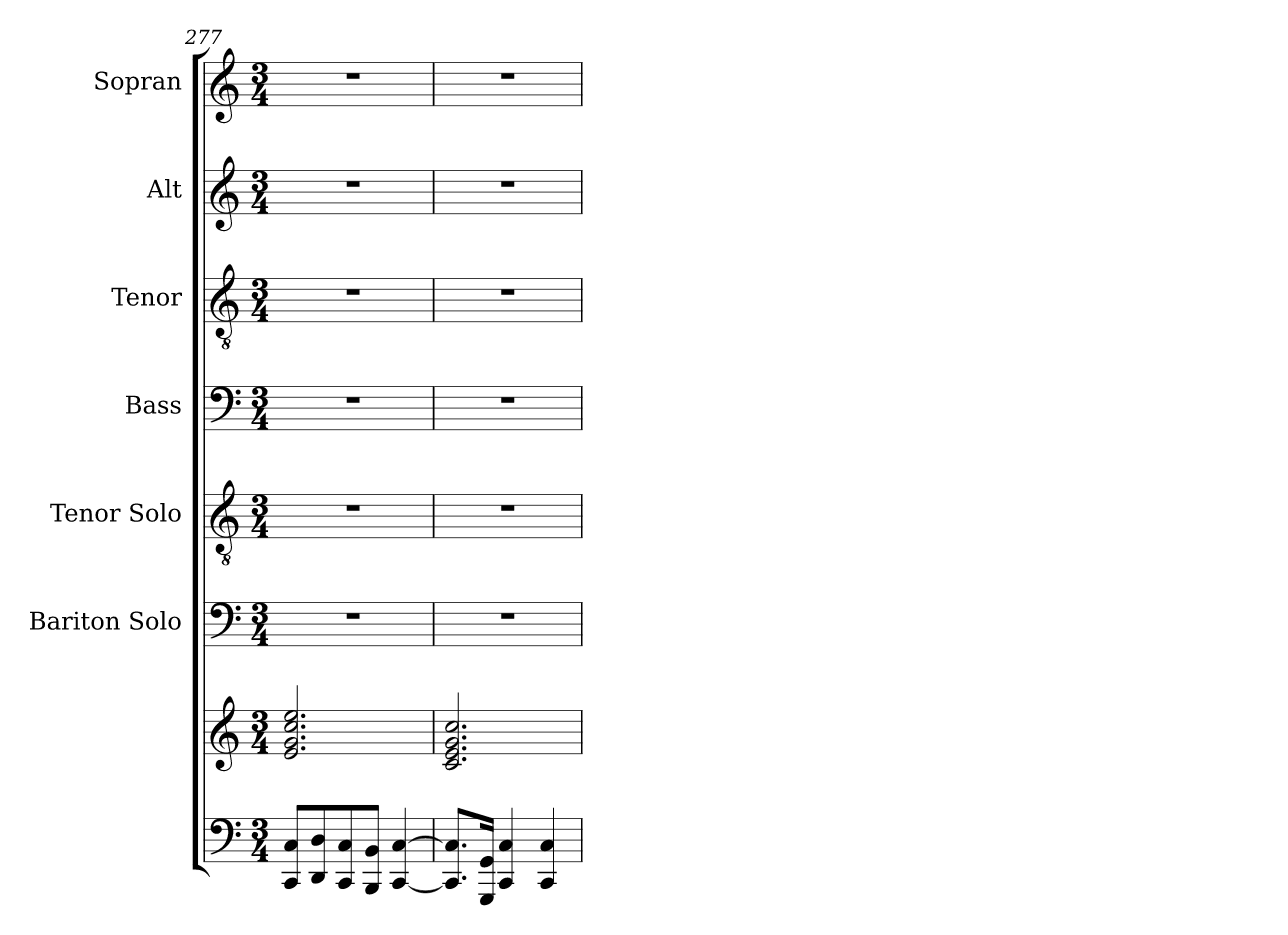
**kern	**kern	**kern	**kern	**kern	**kern	**kern	**kern
*part7	*part7	*part6	*part5	*part4	*part3	*part2	*part1
*staff8	*staff7	*staff6	*staff5	*staff4	*staff3	*staff2	*staff1
*	*	*I"Bariton Solo	*I"Tenor Solo	*I"Bass	*I"Tenor	*I"Alt	*I"Sopran
*	*	*	*	*I'B.	*I'T.	*I'A.	*I'S.
*clefF4	*clefG2	*clefF4	*clefGv2	*clefF4	*clefGv2	*clefG2	*clefG2
*k[]	*k[]	*k[]	*k[]	*k[]	*k[]	*k[]	*k[]
*C:	*C:	*C:	*C:	*C:	*C:	*C:	*C:
*M3/4	*M3/4	*M3/4	*M3/4	*M3/4	*M3/4	*M3/4	*M3/4
=277	=277	=277	=277	=277	=277	=277	=277
8CC/ 8C/L	2.e/ 2.g/ 2.cc/ 2.ee/	2.r	2.r	2.r	2.r	2.r	2.r
8DD/ 8D/	.	.	.	.	.	.	.
8CC/ 8C/	.	.	.	.	.	.	.
8BBB/ 8BB/J	.	.	.	.	.	.	.
[4CC/ [4C/	.	.	.	.	.	.	.
=278	=278	=278	=278	=278	=278	=278	=278
8.CC/] 8.C/]L	2.c/ 2.e/ 2.g/ 2.cc/	2.r	2.r	2.r	2.r	2.r	2.r
16GGG/ 16GG/Jk	.	.	.	.	.	.	.
4CC/ 4C/	.	.	.	.	.	.	.
4CC/ 4C/	.	.	.	.	.	.	.
=	=	=	=	=	=	=	=
*-	*-	*-	*-	*-	*-	*-	*-
